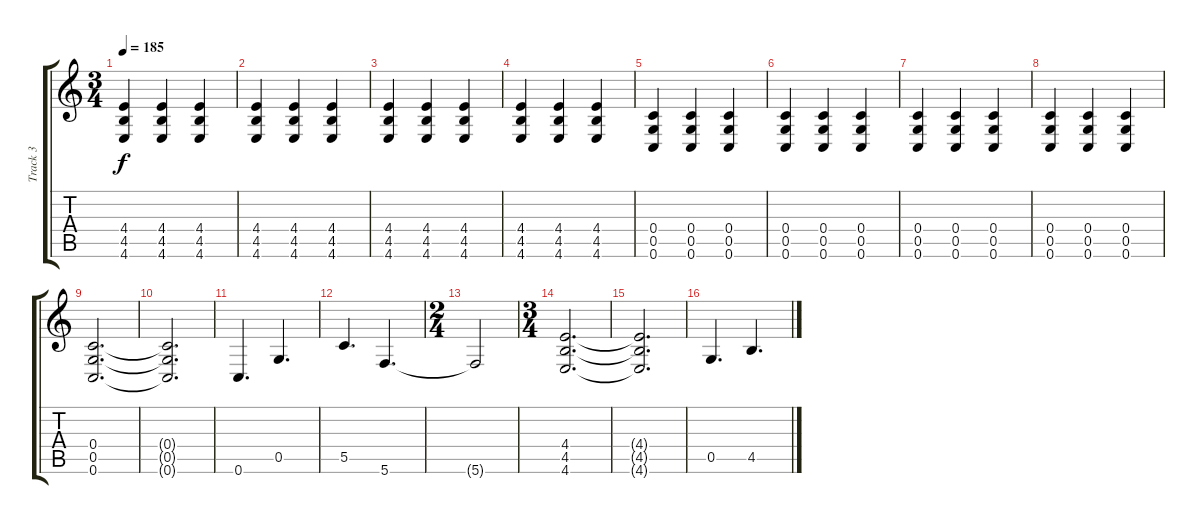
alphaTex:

\track ("Track 3" "Track 3") {instrument overdrivenguitar}
\staff {score tabs}
\tuning (D4 A3 F3 C3 G2 C2) {hide}
\ts (3 4)
\tempo 185
\clef g2
\ks c
(4.4 4.5 4.6).4{dy f} (4.4 4.5 4.6).4 (4.4 4.5 4.6).4 |
(4.4 4.5 4.6).4 (4.4 4.5 4.6).4 (4.4 4.5 4.6).4 |
(4.4 4.5 4.6).4 (4.4 4.5 4.6).4 (4.4 4.5 4.6).4 |
(4.4 4.5 4.6).4 (4.4 4.5 4.6).4 (4.4 4.5 4.6).4 |
(0.4 0.5 0.6).4 (0.4 0.5 0.6).4 (0.4 0.5 0.6).4 |
(0.4 0.5 0.6).4 (0.4 0.5 0.6).4 (0.4 0.5 0.6).4 |
(0.4 0.5 0.6).4 (0.4 0.5 0.6).4 (0.4 0.5 0.6).4 |
(0.4 0.5 0.6).4 (0.4 0.5 0.6).4 (0.4 0.5 0.6).4 |
(0.4 0.5 0.6).2{d} |
(0.4{t} 0.5{t} 0.6{t}).2{d} |
0.6.4{d volume 10} 0.5.4{d} |
5.5.4{d} 5.6.4{d} |
\ts (2 4)
5.6{t}.2 |
\ts (3 4)
(4.4 4.5 4.6).2{d} |
(4.4{t} 4.5{t} 4.6{t}).2{d} |
0.5.4{d} 4.5.4{d}
